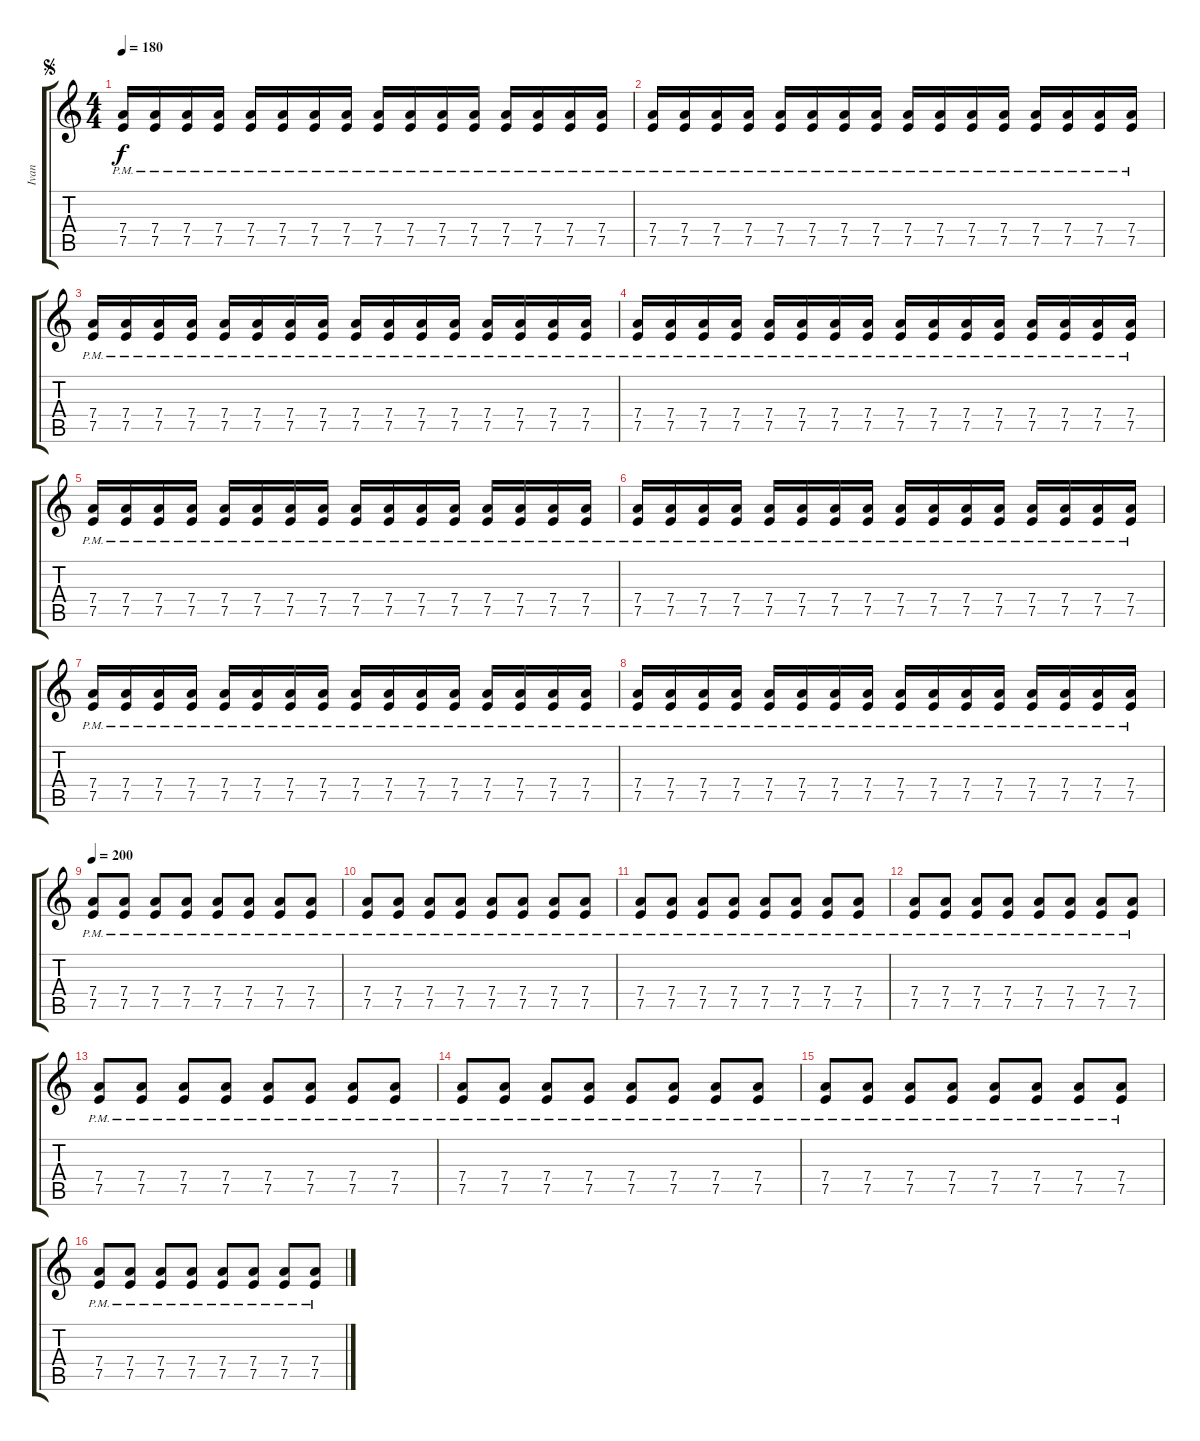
\track ("Ivan" "Ivan") {instrument distortionguitar}
\staff {score tabs}
\tuning (E4 B3 G3 D3 A2 E2) {hide}
\ts (4 4)
\jump segno
\tempo 180
\clef g2
\ks c
(7.4{pm} 7.5{pm}).16{dy f instrument distortionguitar} (7.4{pm} 7.5{pm}).16 (7.4{pm} 7.5{pm}).16 (7.4{pm} 7.5{pm}).16 (7.4{pm} 7.5{pm}).16 (7.4{pm} 7.5{pm}).16 (7.4{pm} 7.5{pm}).16 (7.4{pm} 7.5{pm}).16 (7.4{pm} 7.5{pm}).16 (7.4{pm} 7.5{pm}).16 (7.4{pm} 7.5{pm}).16 (7.4{pm} 7.5{pm}).16 (7.4{pm} 7.5{pm}).16 (7.4{pm} 7.5{pm}).16 (7.4{pm} 7.5{pm}).16 (7.4{pm} 7.5{pm}).16 |
(7.4{pm} 7.5{pm}).16 (7.4{pm} 7.5{pm}).16 (7.4{pm} 7.5{pm}).16 (7.4{pm} 7.5{pm}).16 (7.4{pm} 7.5{pm}).16 (7.4{pm} 7.5{pm}).16 (7.4{pm} 7.5{pm}).16 (7.4{pm} 7.5{pm}).16 (7.4{pm} 7.5{pm}).16 (7.4{pm} 7.5{pm}).16 (7.4{pm} 7.5{pm}).16 (7.4{pm} 7.5{pm}).16 (7.4{pm} 7.5{pm}).16 (7.4{pm} 7.5{pm}).16 (7.4{pm} 7.5{pm}).16 (7.4{pm} 7.5{pm}).16 |
(7.4{pm} 7.5{pm}).16 (7.4{pm} 7.5{pm}).16 (7.4{pm} 7.5{pm}).16 (7.4{pm} 7.5{pm}).16 (7.4{pm} 7.5{pm}).16 (7.4{pm} 7.5{pm}).16 (7.4{pm} 7.5{pm}).16 (7.4{pm} 7.5{pm}).16 (7.4{pm} 7.5{pm}).16 (7.4{pm} 7.5{pm}).16 (7.4{pm} 7.5{pm}).16 (7.4{pm} 7.5{pm}).16 (7.4{pm} 7.5{pm}).16 (7.4{pm} 7.5{pm}).16 (7.4{pm} 7.5{pm}).16 (7.4{pm} 7.5{pm}).16 |
(7.4{pm} 7.5{pm}).16 (7.4{pm} 7.5{pm}).16 (7.4{pm} 7.5{pm}).16 (7.4{pm} 7.5{pm}).16 (7.4{pm} 7.5{pm}).16 (7.4{pm} 7.5{pm}).16 (7.4{pm} 7.5{pm}).16 (7.4{pm} 7.5{pm}).16 (7.4{pm} 7.5{pm}).16 (7.4{pm} 7.5{pm}).16 (7.4{pm} 7.5{pm}).16 (7.4{pm} 7.5{pm}).16 (7.4{pm} 7.5{pm}).16 (7.4{pm} 7.5{pm}).16 (7.4{pm} 7.5{pm}).16 (7.4{pm} 7.5{pm}).16 |
(7.4{pm} 7.5{pm}).16 (7.4{pm} 7.5{pm}).16 (7.4{pm} 7.5{pm}).16 (7.4{pm} 7.5{pm}).16 (7.4{pm} 7.5{pm}).16 (7.4{pm} 7.5{pm}).16 (7.4{pm} 7.5{pm}).16 (7.4{pm} 7.5{pm}).16 (7.4{pm} 7.5{pm}).16 (7.4{pm} 7.5{pm}).16 (7.4{pm} 7.5{pm}).16 (7.4{pm} 7.5{pm}).16 (7.4{pm} 7.5{pm}).16 (7.4{pm} 7.5{pm}).16 (7.4{pm} 7.5{pm}).16 (7.4{pm} 7.5{pm}).16 |
(7.4{pm} 7.5{pm}).16 (7.4{pm} 7.5{pm}).16 (7.4{pm} 7.5{pm}).16 (7.4{pm} 7.5{pm}).16 (7.4{pm} 7.5{pm}).16 (7.4{pm} 7.5{pm}).16 (7.4{pm} 7.5{pm}).16 (7.4{pm} 7.5{pm}).16 (7.4{pm} 7.5{pm}).16 (7.4{pm} 7.5{pm}).16 (7.4{pm} 7.5{pm}).16 (7.4{pm} 7.5{pm}).16 (7.4{pm} 7.5{pm}).16 (7.4{pm} 7.5{pm}).16 (7.4{pm} 7.5{pm}).16 (7.4{pm} 7.5{pm}).16 |
(7.4{pm} 7.5{pm}).16 (7.4{pm} 7.5{pm}).16 (7.4{pm} 7.5{pm}).16 (7.4{pm} 7.5{pm}).16 (7.4{pm} 7.5{pm}).16 (7.4{pm} 7.5{pm}).16 (7.4{pm} 7.5{pm}).16 (7.4{pm} 7.5{pm}).16 (7.4{pm} 7.5{pm}).16 (7.4{pm} 7.5{pm}).16 (7.4{pm} 7.5{pm}).16 (7.4{pm} 7.5{pm}).16 (7.4{pm} 7.5{pm}).16 (7.4{pm} 7.5{pm}).16 (7.4{pm} 7.5{pm}).16 (7.4{pm} 7.5{pm}).16 |
(7.4{pm} 7.5{pm}).16 (7.4{pm} 7.5{pm}).16 (7.4{pm} 7.5{pm}).16 (7.4{pm} 7.5{pm}).16 (7.4{pm} 7.5{pm}).16 (7.4{pm} 7.5{pm}).16 (7.4{pm} 7.5{pm}).16 (7.4{pm} 7.5{pm}).16 (7.4{pm} 7.5{pm}).16 (7.4{pm} 7.5{pm}).16 (7.4{pm} 7.5{pm}).16 (7.4{pm} 7.5{pm}).16 (7.4{pm} 7.5{pm}).16 (7.4{pm} 7.5{pm}).16 (7.4{pm} 7.5{pm}).16 (7.4{pm} 7.5{pm}).16 |
\tempo 200
(7.4{pm} 7.5{pm}).8 (7.4{pm} 7.5{pm}).8 (7.4{pm} 7.5{pm}).8 (7.4{pm} 7.5{pm}).8 (7.4{pm} 7.5{pm}).8 (7.4{pm} 7.5{pm}).8 (7.4{pm} 7.5{pm}).8 (7.4{pm} 7.5{pm}).8 |
(7.4{pm} 7.5{pm}).8 (7.4{pm} 7.5{pm}).8 (7.4{pm} 7.5{pm}).8 (7.4{pm} 7.5{pm}).8 (7.4{pm} 7.5{pm}).8 (7.4{pm} 7.5{pm}).8 (7.4{pm} 7.5{pm}).8 (7.4{pm} 7.5{pm}).8 |
(7.4{pm} 7.5{pm}).8 (7.4{pm} 7.5{pm}).8 (7.4{pm} 7.5{pm}).8 (7.4{pm} 7.5{pm}).8 (7.4{pm} 7.5{pm}).8 (7.4{pm} 7.5{pm}).8 (7.4{pm} 7.5{pm}).8 (7.4{pm} 7.5{pm}).8 |
(7.4{pm} 7.5{pm}).8 (7.4{pm} 7.5{pm}).8 (7.4{pm} 7.5{pm}).8 (7.4{pm} 7.5{pm}).8 (7.4{pm} 7.5{pm}).8 (7.4{pm} 7.5{pm}).8 (7.4{pm} 7.5{pm}).8 (7.4{pm} 7.5{pm}).8 |
(7.4{pm} 7.5{pm}).8 (7.4{pm} 7.5{pm}).8 (7.4{pm} 7.5{pm}).8 (7.4{pm} 7.5{pm}).8 (7.4{pm} 7.5{pm}).8 (7.4{pm} 7.5{pm}).8 (7.4{pm} 7.5{pm}).8 (7.4{pm} 7.5{pm}).8 |
(7.4{pm} 7.5{pm}).8 (7.4{pm} 7.5{pm}).8 (7.4{pm} 7.5{pm}).8 (7.4{pm} 7.5{pm}).8 (7.4{pm} 7.5{pm}).8 (7.4{pm} 7.5{pm}).8 (7.4{pm} 7.5{pm}).8 (7.4{pm} 7.5{pm}).8 |
(7.4{pm} 7.5{pm}).8 (7.4{pm} 7.5{pm}).8 (7.4{pm} 7.5{pm}).8 (7.4{pm} 7.5{pm}).8 (7.4{pm} 7.5{pm}).8 (7.4{pm} 7.5{pm}).8 (7.4{pm} 7.5{pm}).8 (7.4{pm} 7.5{pm}).8 |
(7.4{pm} 7.5{pm}).8 (7.4{pm} 7.5{pm}).8 (7.4{pm} 7.5{pm}).8 (7.4{pm} 7.5{pm}).8 (7.4{pm} 7.5{pm}).8 (7.4{pm} 7.5{pm}).8 (7.4{pm} 7.5{pm}).8 (7.4{pm} 7.5{pm}).8
